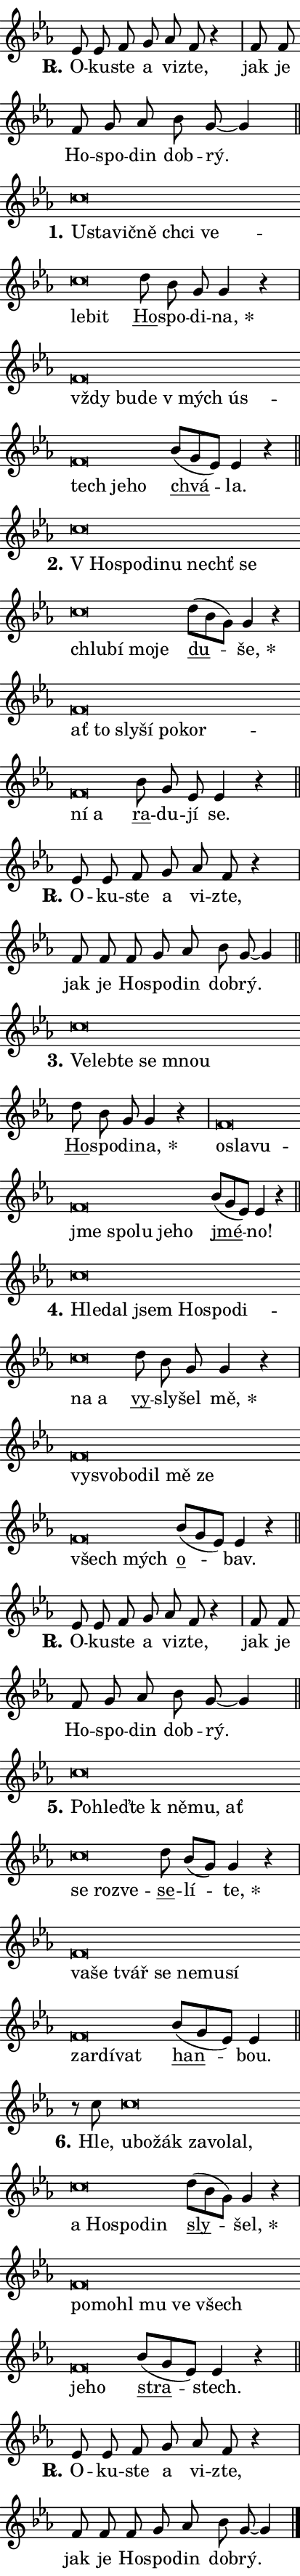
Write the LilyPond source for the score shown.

\version "2.22.1"
\header { tagline = "" }
\paper {
  indent = 0\cm
  top-margin = 0\cm
  right-margin = 0\cm
  bottom-margin = 0\cm
  left-margin = 0\cm
  paper-width = 7\cm
  page-breaking = #ly:one-page-breaking
  system-system-spacing.basic-distance = #11
  score-system-spacing.basic-distance = #11
  ragged-last = ##f
}


%% Author: Thomas Morley
%% https://lists.gnu.org/archive/html/lilypond-user/2020-05/msg00002.html
#(define (line-position grob)
"Returns position of @var[grob} in current system:
   @code{'start}, if at first time-step
   @code{'end}, if at last time-step
   @code{'middle} otherwise
"
  (let* ((col (ly:item-get-column grob))
         (ln (ly:grob-object col 'left-neighbor))
         (rn (ly:grob-object col 'right-neighbor))
         (col-to-check-left (if (ly:grob? ln) ln col))
         (col-to-check-right (if (ly:grob? rn) rn col))
         (break-dir-left
           (and
             (ly:grob-property col-to-check-left 'non-musical #f)
             (ly:item-break-dir col-to-check-left)))
         (break-dir-right
           (and
             (ly:grob-property col-to-check-right 'non-musical #f)
             (ly:item-break-dir col-to-check-right))))
        (cond ((eqv? 1 break-dir-left) 'start)
              ((eqv? -1 break-dir-right) 'end)
              (else 'middle))))

#(define (tranparent-at-line-position vctor)
  (lambda (grob)
  "Relying on @code{line-position} select the relevant enry from @var{vctor}.
Used to determine transparency,"
    (case (line-position grob)
      ((end) (not (vector-ref vctor 0)))
      ((middle) (not (vector-ref vctor 1)))
      ((start) (not (vector-ref vctor 2))))))

noteHeadBreakVisibility =
#(define-music-function (break-visibility)(vector?)
"Makes @code{NoteHead}s transparent relying on @var{break-visibility}"
#{
  \override NoteHead.transparent =
    #(tranparent-at-line-position break-visibility)
#})

#(define delete-ledgers-for-transparent-note-heads
  (lambda (grob)
    "Reads whether a @code{NoteHead} is transparent.
If so this @code{NoteHead} is removed from @code{'note-heads} from
@var{grob}, which is supposed to be @code{LedgerLineSpanner}.
As a result ledgers are not printed for this @code{NoteHead}"
    (let* ((nhds-array (ly:grob-object grob 'note-heads))
           (nhds-list
             (if (ly:grob-array? nhds-array)
                 (ly:grob-array->list nhds-array)
                 '()))
           ;; Relies on the transparent-property being done before
           ;; Staff.LedgerLineSpanner.after-line-breaking is executed.
           ;; This is fragile ...
           (to-keep
             (remove
               (lambda (nhd)
                 (ly:grob-property nhd 'transparent #f))
               nhds-list)))
      ;; TODO find a better method to iterate over grob-arrays, similiar
      ;; to filter/remove etc for lists
      ;; For now rebuilt from scratch
      (set! (ly:grob-object grob 'note-heads)  '())
      (for-each
        (lambda (nhd)
          (ly:pointer-group-interface::add-grob grob 'note-heads nhd))
        to-keep))))

hideNotes = {
  \noteHeadBreakVisibility #begin-of-line-visible
}
unHideNotes = {
  \noteHeadBreakVisibility #all-visible
}

% work-around for resetting accidentals
% https://lilypond.org/doc/v2.23/Documentation/notation/displaying-rhythms#unmetered-music
cadenzaMeasure = {
  \cadenzaOff
  \partial 1024 s1024
  \cadenzaOn
}

#(define-markup-command (accent layout props text) (markup?)
  "Underline accented syllable"
  (interpret-markup layout props
    #{\markup \override #'(offset . 4.3) \underline { #text }#}))

responsum = \markup \concat {
  "R" \hspace #-1.05 \path #0.1 #'((moveto 0 0.07) (lineto 0.9 0.8)) \hspace #0.05 "."
}

\layout {
    \context {
        \Staff
        \remove "Time_signature_engraver"
        \override LedgerLineSpanner.after-line-breaking = #delete-ledgers-for-transparent-note-heads
    }
    \context {
        \Voice {
            \override NoteHead.output-attributes = #'((class . "notehead"))
            \override Hairpin.height = #0.55
        }
    }
    \context {
        \Lyrics {
            \override StanzaNumber.output-attributes = #'((class . "stanzanumber"))
            \override LyricSpace.minimum-distance = #0.9
            \override LyricText.font-name = #"TeX Gyre Schola"
            \override LyricText.font-size = 1
            \override StanzaNumber.font-name = #"TeX Gyre Schola Bold"
            \override StanzaNumber.font-size = 1
        }
    }
}

% magnetic-lyrics.ily
%
%   written by
%     Jean Abou Samra <jean@abou-samra.fr>
%     Werner Lemberg <wl@gnu.org>
%
%   adapted by
%     Jiri Hon <jiri.hon@gmail.com>
%
% Version 2022-Apr-15

% https://www.mail-archive.com/lilypond-user@gnu.org/msg149350.html

#(define (Left_hyphen_pointer_engraver context)
   "Collect syllable-hyphen-syllable occurrences in lyrics and store
them in properties.  This engraver only looks to the left.  For
example, if the lyrics input is @code{foo -- bar}, it does the
following.

@itemize @bullet
@item
Set the @code{text} property of the @code{LyricHyphen} grob between
@q{foo} and @q{bar} to @code{foo}.

@item
Set the @code{left-hyphen} property of the @code{LyricText} grob with
text @q{foo} to the @code{LyricHyphen} grob between @q{foo} and
@q{bar}.
@end itemize

Use this auxiliary engraver in combination with the
@code{lyric-@/text::@/apply-@/magnetic-@/offset!} hook."
   (let ((hyphen #f)
         (text #f))
     (make-engraver
      (acknowledgers
       ((lyric-syllable-interface engraver grob source-engraver)
        (set! text grob)))
      (end-acknowledgers
       ((lyric-hyphen-interface engraver grob source-engraver)
        ;(when (not (grob::has-interface grob 'lyric-space-interface))
          (set! hyphen grob)));)
      ((stop-translation-timestep engraver)
       (when (and text hyphen)
         (ly:grob-set-object! text 'left-hyphen hyphen))
       (set! text #f)
       (set! hyphen #f)))))

#(define (lyric-text::apply-magnetic-offset! grob)
   "If the space between two syllables is less than the value in
property @code{LyricText@/.details@/.squash-threshold}, move the right
syllable to the left so that it gets concatenated with the left
syllable.

Use this function as a hook for
@code{LyricText@/.after-@/line-@/breaking} if the
@code{Left_@/hyphen_@/pointer_@/engraver} is active."
   (let ((hyphen (ly:grob-object grob 'left-hyphen #f)))
     (when hyphen
       (let ((left-text (ly:spanner-bound hyphen LEFT)))
         (when (grob::has-interface left-text 'lyric-syllable-interface)
           (let* ((common (ly:grob-common-refpoint grob left-text X))
                  (this-x-ext (ly:grob-extent grob common X))
                  (left-x-ext
                   (begin
                     ;; Trigger magnetism for left-text.
                     (ly:grob-property left-text 'after-line-breaking)
                     (ly:grob-extent left-text common X)))
                  ;; `delta` is the gap width between two syllables.
                  (delta (- (interval-start this-x-ext)
                            (interval-end left-x-ext)))
                  (details (ly:grob-property grob 'details))
                  (threshold (assoc-get 'squash-threshold details 0.2)))
             (when (< delta threshold)
               (let* (;; We have to manipulate the input text so that
                      ;; ligatures crossing syllable boundaries are not
                      ;; disabled.  For languages based on the Latin
                      ;; script this is essentially a beautification.
                      ;; However, for non-Western scripts it can be a
                      ;; necessity.
                      (lt (ly:grob-property left-text 'text))
                      (rt (ly:grob-property grob 'text))
                      (is-space (grob::has-interface hyphen 'lyric-space-interface))
                      (space (if is-space " " ""))
                      (space-markup (grob-interpret-markup grob " "))
                      (space-size (interval-length (ly:stencil-extent space-markup X)))
                      (extra-delta (if is-space space-size 0))
                      ;; Append new syllable.
                      (ltrt-space (if (and (string? lt) (string? rt))
                                (string-append lt space rt)
                                (make-concat-markup (list lt space rt))))
                      ;; Right-align `ltrt` to the right side.
                      (ltrt-space-markup (grob-interpret-markup
                               grob
                               (make-translate-markup
                                (cons (interval-length this-x-ext) 0)
                                (make-right-align-markup ltrt-space)))))
                 (begin
                   ;; Don't print `left-text`.
                   (ly:grob-set-property! left-text 'stencil #f)
                   ;; Set text and stencil (which holds all collected
                   ;; syllables so far) and shift it to the left.
                   (ly:grob-set-property! grob 'text ltrt-space)
                   (ly:grob-set-property! grob 'stencil ltrt-space-markup)
                   (ly:grob-translate-axis! grob (- (- delta extra-delta)) X))))))))))


#(define (lyric-hyphen::displace-bounds-first grob)
   ;; Make very sure this callback isn't triggered too early.
   (let ((left (ly:spanner-bound grob LEFT))
         (right (ly:spanner-bound grob RIGHT)))
     (ly:grob-property left 'after-line-breaking)
     (ly:grob-property right 'after-line-breaking)
     (ly:lyric-hyphen::print grob)))

squashThreshold = #0.4

\layout {
  \context {
    \Lyrics
    \consists #Left_hyphen_pointer_engraver
    \override LyricText.after-line-breaking =
      #lyric-text::apply-magnetic-offset!
    \override LyricHyphen.stencil = #lyric-hyphen::displace-bounds-first
    \override LyricText.details.squash-threshold = \squashThreshold
    \override LyricHyphen.minimum-distance = 0
    \override LyricHyphen.minimum-length = \squashThreshold
  }
}

squash = \override LyricText.details.squash-threshold = 9999
unSquash = \override LyricText.details.squash-threshold = \squashThreshold

left = \override LyricText.self-alignment-X = #LEFT
unLeft = \revert LyricText.self-alignment-X

starOffset = #(lambda (grob) 
                (let ((x_offset (ly:self-alignment-interface::aligned-on-x-parent grob)))
                  (if (= x_offset 0) 0 (+ x_offset 1.2))))

star = #(define-music-function (syllable)(string?)
"Append star separator at the end of a syllable"
#{
  \once \override LyricText.X-offset = #starOffset
  \lyricmode { \markup {
    #syllable
    \override #'((font-name . "TeX Gyre Schola Bold")) \hspace #0.2 \lower #0.65 \larger "*"
  } }
#})

starAccent = #(define-music-function (syllable)(string?)
"Append star separator at the end of a syllable and make accent"
#{
  \once \override LyricText.X-offset = #starOffset
  \lyricmode { \markup {
    \accent #syllable
    \override #'((font-name . "TeX Gyre Schola Bold")) \hspace #0.2 \lower #0.65 \larger "*"
  } }
#})

breath = #(define-music-function (syllable)(string?)
"Append breathing indicator at the end of a syllable"
#{
  \lyricmode { \markup { #syllable "+" } }
#})

optionalBreath = #(define-music-function (syllable)(string?)
"Append optional breathing indicator at the end of a syllable"
#{
  \lyricmode { \markup { #syllable "(+)" } }
#})


\score {
    <<
        \new Voice = "melody" { \cadenzaOn \key es \major \relative { es'8 es f g as f r4 \cadenzaMeasure \bar "|" f8 f \bar "" f g as \bar "" bes g~ g4 \cadenzaMeasure \bar "||" \break }
\relative { c''\breve*1/16 \hideNotes \breve*1/16 \bar "" \breve*1/16 \bar "" \breve*1/16 \bar "" \breve*1/16 \bar "" \breve*1/16 \bar "" \breve*1/16 \breve*1/16 \bar "" \unHideNotes \bar "" d8 bes g g4 r \cadenzaMeasure \bar "|" f\breve*1/16 \hideNotes \breve*1/16 \bar "" \breve*1/16 \bar "" \breve*1/16 \bar "" \breve*1/16 \bar "" \breve*1/16 \bar "" \breve*1/16 \breve*1/16 \bar "" \unHideNotes \bar "" bes8[( g es)] es4 r \cadenzaMeasure \bar "||" \break }
\relative { c''\breve*1/16 \hideNotes \breve*1/16 \bar "" \breve*1/16 \bar "" \breve*1/16 \bar "" \breve*1/16 \bar "" \breve*1/16 \bar "" \breve*1/16 \bar "" \breve*1/16 \bar "" \breve*1/16 \breve*1/16 \bar "" \unHideNotes \bar "" d8[( bes g)] g4 r \cadenzaMeasure \bar "|" f\breve*1/16 \hideNotes \breve*1/16 \bar "" \breve*1/16 \bar "" \breve*1/16 \bar "" \breve*1/16 \bar "" \breve*1/16 \bar "" \breve*1/16 \breve*1/16 \bar "" \unHideNotes \bar "" bes8 g es es4 r \cadenzaMeasure \bar "||" \break }
\relative { es'8 es f g as f r4 \cadenzaMeasure \bar "|" f8 f \bar "" f g as \bar "" bes g~ g4 \cadenzaMeasure \bar "||" \break }
\relative { c''\breve*1/16 \hideNotes \breve*1/16 \bar "" \breve*1/16 \bar "" \breve*1/16 \breve*1/16 \bar "" \unHideNotes \bar "" d8 bes g g4 r \cadenzaMeasure \bar "|" f\breve*1/16 \hideNotes \breve*1/16 \bar "" \breve*1/16 \bar "" \breve*1/16 \bar "" \breve*1/16 \bar "" \breve*1/16 \bar "" \breve*1/16 \breve*1/16 \bar "" \unHideNotes \bar "" bes8[( g es)] es4 r \cadenzaMeasure \bar "||" \break }
\relative { c''\breve*1/16 \hideNotes \breve*1/16 \bar "" \breve*1/16 \bar "" \breve*1/16 \bar "" \breve*1/16 \bar "" \breve*1/16 \bar "" \breve*1/16 \breve*1/16 \bar "" \unHideNotes \bar "" d8 bes g g4 r \cadenzaMeasure \bar "|" f\breve*1/16 \hideNotes \breve*1/16 \bar "" \breve*1/16 \bar "" \breve*1/16 \bar "" \breve*1/16 \bar "" \breve*1/16 \bar "" \breve*1/16 \breve*1/16 \bar "" \unHideNotes \bar "" bes8[( g es)] es4 r \cadenzaMeasure \bar "||" \break }
\relative { es'8 es f g as f r4 \cadenzaMeasure \bar "|" f8 f \bar "" f g as \bar "" bes g~ g4 \cadenzaMeasure \bar "||" \break }
\relative { c''\breve*1/16 \hideNotes \breve*1/16 \bar "" \breve*1/16 \bar "" \breve*1/16 \bar "" \breve*1/16 \bar "" \breve*1/16 \bar "" \breve*1/16 \bar "" \breve*1/16 \breve*1/16 \bar "" \unHideNotes \bar "" d8 bes[( g)] g4 r \cadenzaMeasure \bar "|" f\breve*1/16 \hideNotes \breve*1/16 \bar "" \breve*1/16 \bar "" \breve*1/16 \bar "" \breve*1/16 \bar "" \breve*1/16 \bar "" \breve*1/16 \bar "" \breve*1/16 \bar "" \breve*1/16 \breve*1/16 \bar "" \unHideNotes \bar "" bes8[( g es)] es4 \cadenzaMeasure \bar "||" \break }
\relative { r8 c'' c\breve*1/16 \hideNotes \breve*1/16 \bar "" \breve*1/16 \bar "" \breve*1/16 \bar "" \breve*1/16 \bar "" \breve*1/16 \bar "" \breve*1/16 \bar "" \breve*1/16 \bar "" \breve*1/16 \breve*1/16 \bar "" \unHideNotes \bar "" d8[( bes g)] g4 r \cadenzaMeasure \bar "|" f\breve*1/16 \hideNotes \breve*1/16 \bar "" \breve*1/16 \bar "" \breve*1/16 \bar "" \breve*1/16 \bar "" \breve*1/16 \bar "" \breve*1/16 \breve*1/16 \bar "" \unHideNotes \bar "" bes8[( g es)] es4 r \cadenzaMeasure \bar "||" \break }
\relative { es'8 es f g as f r4 \cadenzaMeasure \bar "|" f8 f \bar "" f g as \bar "" bes g~ g4 \cadenzaMeasure \bar "||" \break } \bar "|." }
        \new Lyrics \lyricsto "melody" { \lyricmode { \set stanza = \responsum
O -- ku -- ste a vi -- zte, jak je Ho -- spo -- din dob -- rý.
\set stanza = "1."
\left U -- \squash sta -- vič -- ně chci ve -- le -- bit \unLeft \unSquash \markup \accent Ho -- spo -- di -- \star na, \left vždy \squash bu -- de "v mých" ús -- tech je -- ho \unLeft \unSquash \markup \accent chvá -- la.
\set stanza = "2."
\left "V Ho" -- \squash spo -- di -- nu nechť se chlu -- bí mo -- je \unLeft \unSquash \markup \accent du -- \star še, \left ať \squash to sly -- ší po -- kor -- ní a \unLeft \unSquash \markup \accent ra -- du -- jí se.
\set stanza = \responsum
O -- ku -- ste a vi -- zte, jak je Ho -- spo -- din dob -- rý.
\set stanza = "3."
\left Ve -- \squash leb -- te se mnou \unLeft \unSquash \markup \accent Ho -- spo -- di -- \star na, \left o -- \squash sla -- vu -- jme spo -- lu je -- ho \unLeft \unSquash \markup \accent jmé -- no!
\set stanza = "4."
\left Hle -- \squash dal jsem Ho -- spo -- di -- na a \unLeft \unSquash \markup \accent vy -- sly -- šel \star mě, \left vy -- \squash svo -- bo -- dil mě ze všech mých \unLeft \unSquash \markup \accent o -- bav.
\set stanza = \responsum
O -- ku -- ste a vi -- zte, jak je Ho -- spo -- din dob -- rý.
\set stanza = "5."
\left Po -- \squash hleď -- te "k ně" -- mu, ať se roz -- ve -- \unLeft \unSquash \markup \accent se -- lí -- \star te, \left va -- \squash še tvář se ne -- mu -- sí za -- rdí -- vat \unLeft \unSquash \markup \accent han -- bou.
\set stanza = "6."
Hle, \left u -- \squash bo -- žák za -- vo -- lal, a Ho -- spo -- din \unLeft \unSquash \markup \accent sly -- \star šel, \left po -- \squash mo -- hl mu ve všech je -- ho \unLeft \unSquash \markup \accent stra -- stech.
\set stanza = \responsum
O -- ku -- ste a vi -- zte, jak je Ho -- spo -- din dob -- rý. } }
    >>
    \layout {}
}
